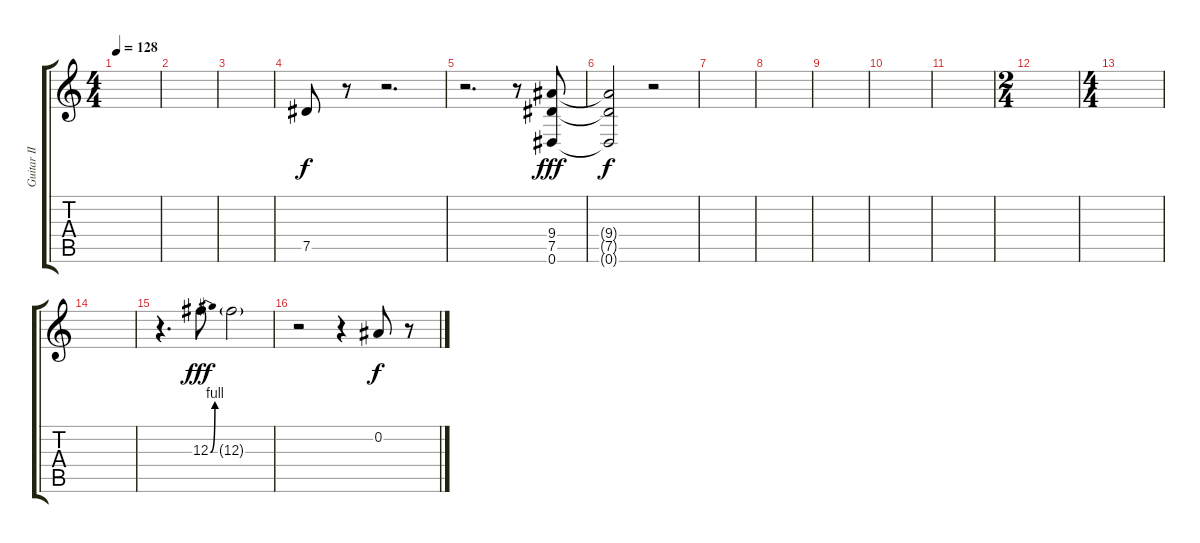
\track ("Guitar II" "Guitar II") {instrument overdrivenguitar}
\staff {score tabs}
\tuning (Eb4 Bb3 Gb3 Db3 Ab2 Eb2) {hide}
\ts (4 4)
\tempo 128
\clef g2
\ks c
|
|
|
7.5.8 r.8 r.2{d} |
r.2{d} r.8 (9.4 7.5 0.6).8{dy fff} |
(9.4{t} 7.5{t} 0.6{t}).2{dy f} r.2 |
|
|
|
|
|
\ts (2 4)
|
\ts (4 4)
|
|
r.4{d} 12.3{be (bend 0 0 60 4)}.8{dy fff} 12.3{g}.2 |
r.2 r.4 0.2.8{dy f} r.8
